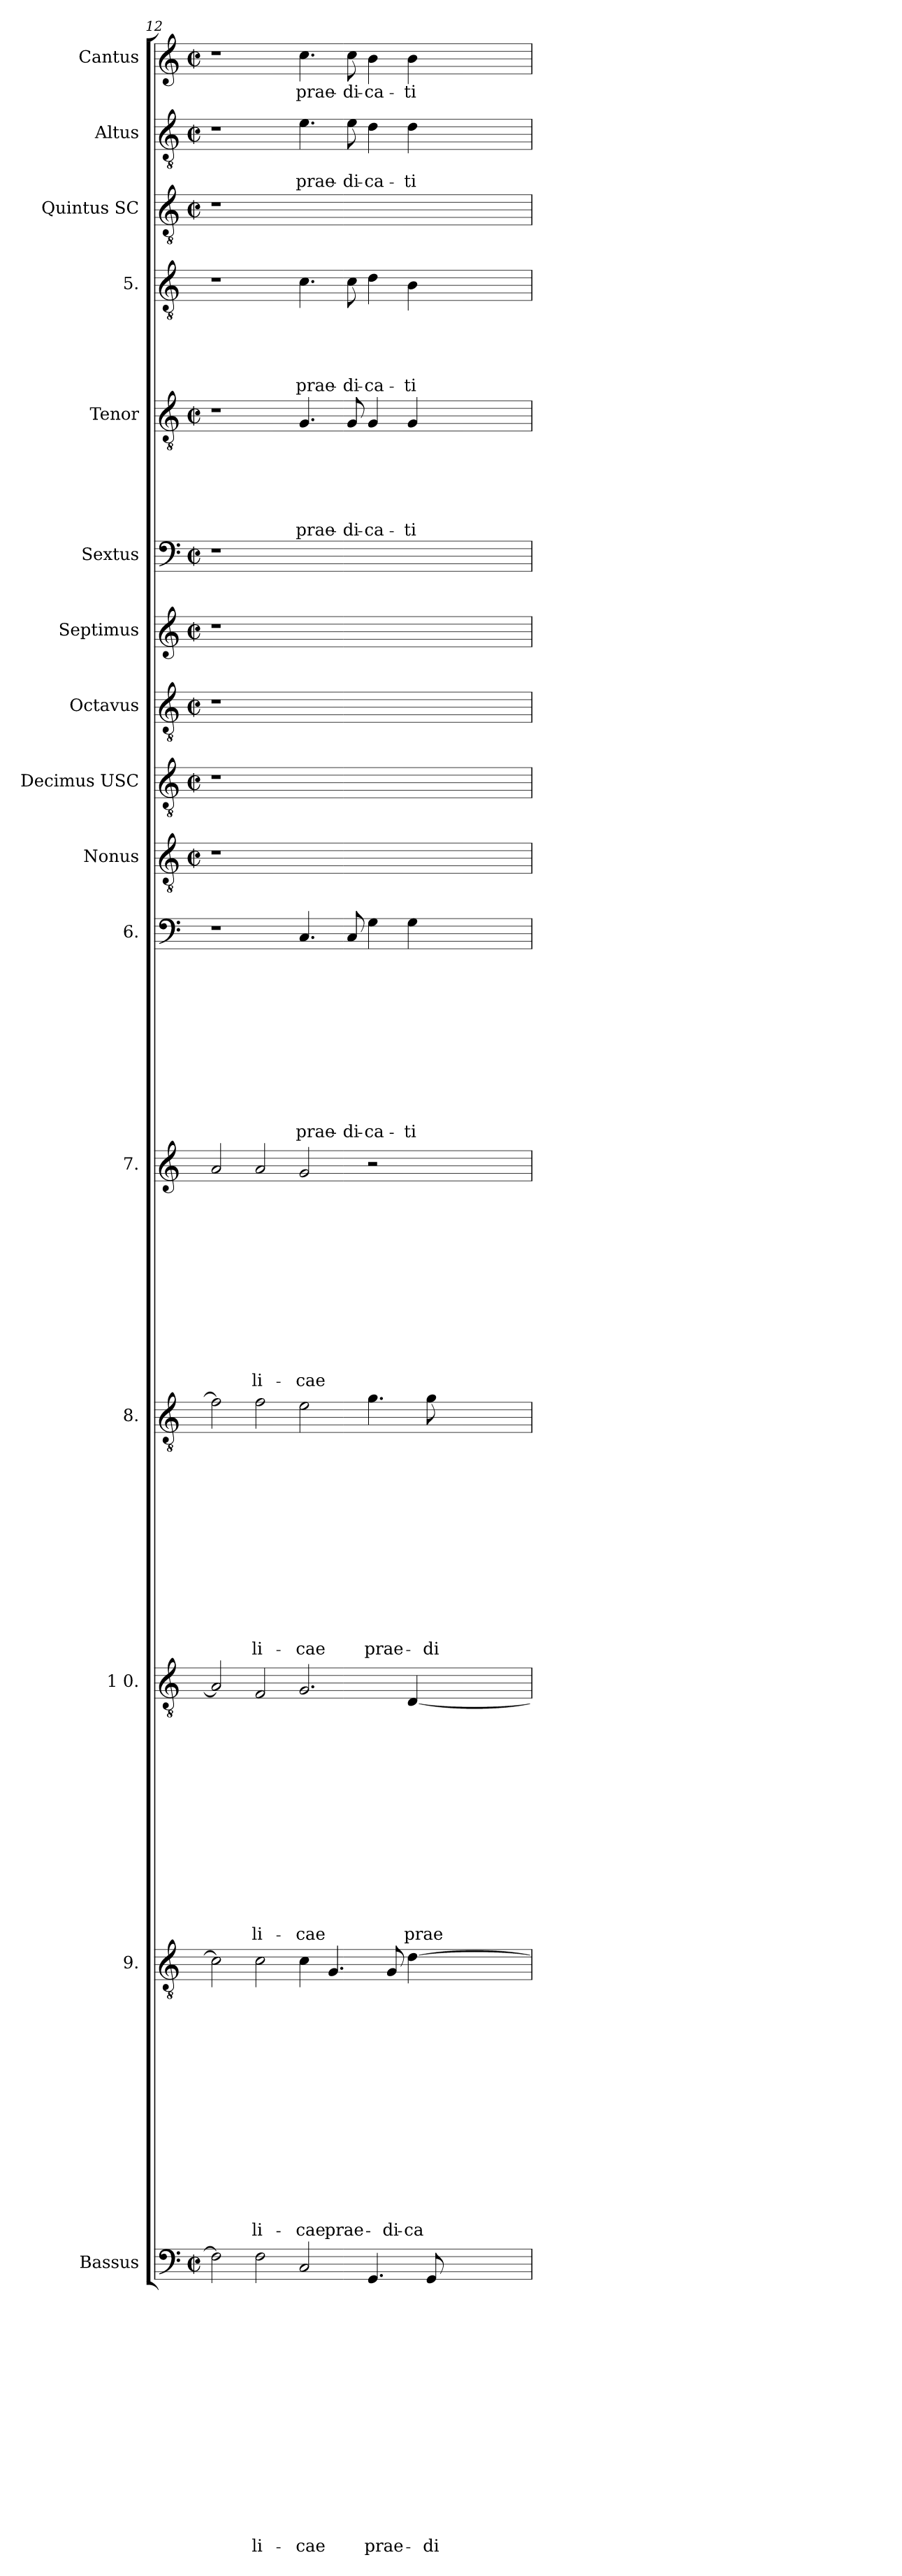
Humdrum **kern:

**kern	**text	**text	**text	**text	**text	**text	**text	**text	**text	**text	**text	**text	**text	**text	**text	**text	**kern	**text	**text	**text	**text	**text	**text	**text	**text	**text	**text	**text	**text	**text	**text	**text	**kern	**text	**text	**text	**text	**text	**text	**text	**text	**text	**text	**text	**text	**text	**text	**kern	**text	**text	**text	**text	**text	**text	**text	**text	**text	**text	**text	**text	**text	**kern	**text	**text	**text	**text	**text	**text	**text	**text	**text	**text	**text	**text	**kern	**text	**text	**text	**text	**text	**text	**text	**text	**text	**text	**text	**kern	**kern	**kern	**kern	**kern	**kern	**text	**text	**text	**text	**text	**text	**kern	**text	**text	**text	**text	**text	**kern	**kern	**text	**text	**kern	**text
*part16	*part16	*part16	*part16	*part16	*part16	*part16	*part16	*part16	*part16	*part16	*part16	*part16	*part16	*part16	*part16	*part16	*part15	*part15	*part15	*part15	*part15	*part15	*part15	*part15	*part15	*part15	*part15	*part15	*part15	*part15	*part15	*part15	*part14	*part14	*part14	*part14	*part14	*part14	*part14	*part14	*part14	*part14	*part14	*part14	*part14	*part14	*part14	*part13	*part13	*part13	*part13	*part13	*part13	*part13	*part13	*part13	*part13	*part13	*part13	*part13	*part13	*part12	*part12	*part12	*part12	*part12	*part12	*part12	*part12	*part12	*part12	*part12	*part12	*part12	*part11	*part11	*part11	*part11	*part11	*part11	*part11	*part11	*part11	*part11	*part11	*part11	*part10	*part9	*part8	*part7	*part6	*part5	*part5	*part5	*part5	*part5	*part5	*part5	*part4	*part4	*part4	*part4	*part4	*part4	*part3	*part2	*part2	*part2	*part1	*part1
*staff16	*staff16	*staff16	*staff16	*staff16	*staff16	*staff16	*staff16	*staff16	*staff16	*staff16	*staff16	*staff16	*staff16	*staff16	*staff16	*staff16	*staff15	*staff15	*staff15	*staff15	*staff15	*staff15	*staff15	*staff15	*staff15	*staff15	*staff15	*staff15	*staff15	*staff15	*staff15	*staff15	*staff14	*staff14	*staff14	*staff14	*staff14	*staff14	*staff14	*staff14	*staff14	*staff14	*staff14	*staff14	*staff14	*staff14	*staff14	*staff13	*staff13	*staff13	*staff13	*staff13	*staff13	*staff13	*staff13	*staff13	*staff13	*staff13	*staff13	*staff13	*staff13	*staff12	*staff12	*staff12	*staff12	*staff12	*staff12	*staff12	*staff12	*staff12	*staff12	*staff12	*staff12	*staff12	*staff11	*staff11	*staff11	*staff11	*staff11	*staff11	*staff11	*staff11	*staff11	*staff11	*staff11	*staff11	*staff10	*staff9	*staff8	*staff7	*staff6	*staff5	*staff5	*staff5	*staff5	*staff5	*staff5	*staff5	*staff4	*staff4	*staff4	*staff4	*staff4	*staff4	*staff3	*staff2	*staff2	*staff2	*staff1	*staff1
*I"Bassus	*	*	*	*	*	*	*	*	*	*	*	*	*	*	*	*	*I"9.	*	*	*	*	*	*	*	*	*	*	*	*	*	*	*	*I"1 0.	*	*	*	*	*	*	*	*	*	*	*	*	*	*	*I"8.	*	*	*	*	*	*	*	*	*	*	*	*	*	*I"7.	*	*	*	*	*	*	*	*	*	*	*	*	*I"6.	*	*	*	*	*	*	*	*	*	*	*	*I"Nonus	*I"Decimus USC	*I"Octavus	*I"Septimus	*I"Sextus	*I"Tenor	*	*	*	*	*	*	*I"5.	*	*	*	*	*	*I"Quintus SC	*I"Altus	*	*	*I"Cantus	*
*I'B.	*	*	*	*	*	*	*	*	*	*	*	*	*	*	*	*	*	*	*	*	*	*	*	*	*	*	*	*	*	*	*	*	*	*	*	*	*	*	*	*	*	*	*	*	*	*	*	*	*	*	*	*	*	*	*	*	*	*	*	*	*	*	*	*	*	*	*	*	*	*	*	*	*	*	*	*	*	*	*	*	*	*	*	*	*	*	*	*	*	*	*	*I'T.	*	*	*	*	*	*	*	*	*	*	*	*	*	*I'A.	*	*	*I'C.	*
*clefF4	*	*	*	*	*	*	*	*	*	*	*	*	*	*	*	*	*clefGv2	*	*	*	*	*	*	*	*	*	*	*	*	*	*	*	*clefGv2	*	*	*	*	*	*	*	*	*	*	*	*	*	*	*clefGv2	*	*	*	*	*	*	*	*	*	*	*	*	*	*clefG2	*	*	*	*	*	*	*	*	*	*	*	*	*clefF4	*	*	*	*	*	*	*	*	*	*	*	*clefGv2	*clefGv2	*clefGv2	*clefG2	*clefF4	*clefGv2	*	*	*	*	*	*	*clefGv2	*	*	*	*	*	*clefGv2	*clefGv2	*	*	*clefG2	*
*k[]	*	*	*	*	*	*	*	*	*	*	*	*	*	*	*	*	*k[]	*	*	*	*	*	*	*	*	*	*	*	*	*	*	*	*k[]	*	*	*	*	*	*	*	*	*	*	*	*	*	*	*k[]	*	*	*	*	*	*	*	*	*	*	*	*	*	*k[]	*	*	*	*	*	*	*	*	*	*	*	*	*k[]	*	*	*	*	*	*	*	*	*	*	*	*k[]	*k[]	*k[]	*k[]	*k[]	*k[]	*	*	*	*	*	*	*k[]	*	*	*	*	*	*k[]	*k[]	*	*	*k[]	*
*C:	*	*	*	*	*	*	*	*	*	*	*	*	*	*	*	*	*C:	*	*	*	*	*	*	*	*	*	*	*	*	*	*	*	*C:	*	*	*	*	*	*	*	*	*	*	*	*	*	*	*C:	*	*	*	*	*	*	*	*	*	*	*	*	*	*C:	*	*	*	*	*	*	*	*	*	*	*	*	*C:	*	*	*	*	*	*	*	*	*	*	*	*C:	*C:	*C:	*C:	*C:	*C:	*	*	*	*	*	*	*C:	*	*	*	*	*	*C:	*C:	*	*	*C:	*
*M2/2	*	*	*	*	*	*	*	*	*	*	*	*	*	*	*	*	*	*	*	*	*	*	*	*	*	*	*	*	*	*	*	*	*	*	*	*	*	*	*	*	*	*	*	*	*	*	*	*	*	*	*	*	*	*	*	*	*	*	*	*	*	*	*	*	*	*	*	*	*	*	*	*	*	*	*	*	*	*	*	*	*	*	*	*	*	*	*M2/2	*M2/2	*M2/2	*M2/2	*M2/2	*M2/2	*	*	*	*	*	*	*	*	*	*	*	*	*M2/2	*M2/2	*	*	*M2/2	*
*met(c|)	*	*	*	*	*	*	*	*	*	*	*	*	*	*	*	*	*	*	*	*	*	*	*	*	*	*	*	*	*	*	*	*	*	*	*	*	*	*	*	*	*	*	*	*	*	*	*	*	*	*	*	*	*	*	*	*	*	*	*	*	*	*	*	*	*	*	*	*	*	*	*	*	*	*	*	*	*	*	*	*	*	*	*	*	*	*	*met(c|)	*met(c|)	*met(c|)	*met(c|)	*met(c|)	*met(c|)	*	*	*	*	*	*	*	*	*	*	*	*	*met(c|)	*met(c|)	*	*	*met(c|)	*
=12	=12	=12	=12	=12	=12	=12	=12	=12	=12	=12	=12	=12	=12	=12	=12	=12	=12	=12	=12	=12	=12	=12	=12	=12	=12	=12	=12	=12	=12	=12	=12	=12	=12	=12	=12	=12	=12	=12	=12	=12	=12	=12	=12	=12	=12	=12	=12	=12	=12	=12	=12	=12	=12	=12	=12	=12	=12	=12	=12	=12	=12	=12	=12	=12	=12	=12	=12	=12	=12	=12	=12	=12	=12	=12	=12	=12	=12	=12	=12	=12	=12	=12	=12	=12	=12	=12	=12	=12	=12	=12	=12	=12	=12	=12	=12	=12	=12	=12	=12	=12	=12	=12	=12	=12	=12	=12	=12	=12	=12	=12
2F\]	.	.	.	.	.	.	.	.	.	.	.	.	.	.	.	.	2c\]	.	.	.	.	.	.	.	.	.	.	.	.	.	.	.	2A/]	.	.	.	.	.	.	.	.	.	.	.	.	.	.	2f\]	.	.	.	.	.	.	.	.	.	.	.	.	.	2a/	.	.	.	.	.	.	.	.	.	.	.	.	1r	.	.	.	.	.	.	.	.	.	.	.	1r	1r	1r	1r	1r	1r	.	.	.	.	.	.	1r	.	.	.	.	.	1r	1r	.	.	1r	.
!	!	!	!	!	!	!	!	!	!	!	!	!	!	!	!	!LO:LY:b	!	!	!	!	!	!	!	!	!	!	!	!	!	!	!	!LO:LY:b	!	!	!	!	!	!	!	!	!	!	!	!	!	!	!LO:LY:b	!	!	!	!	!	!	!	!	!	!	!	!	!	!LO:LY:b	!	!	!	!	!	!	!	!	!	!	!	!	!LO:LY:b	!	!	!	!	!	!	!	!	!	!	!	!	!	!	!	!	!	!	!	!	!	!	!	!	!	!	!	!	!	!	!	!	!	!	!	!
2F\	.	.	.	.	.	.	.	.	.	.	.	.	.	.	.	-li-	2c\	.	.	.	.	.	.	.	.	.	.	.	.	.	.	-li-	2F/	.	.	.	.	.	.	.	.	.	.	.	.	.	-li-	2f\	.	.	.	.	.	.	.	.	.	.	.	.	-li-	2a/	.	.	.	.	.	.	.	.	.	.	.	-li-	.	.	.	.	.	.	.	.	.	.	.	.	.	.	.	.	.	.	.	.	.	.	.	.	.	.	.	.	.	.	.	.	.	.	.	.
!	!	!	!	!	!	!	!	!	!	!	!	!	!	!	!	!LO:LY:b	!	!	!	!	!	!	!	!	!	!	!	!	!	!	!	!LO:LY:b	!	!	!	!	!	!	!	!	!	!	!	!	!	!	!LO:LY:b	!	!	!	!	!	!	!	!	!	!	!	!	!	!LO:LY:b	!	!	!	!	!	!	!	!	!	!	!	!	!LO:LY:b	!	!	!	!	!	!	!	!	!	!	!	!LO:LY:b	!	!	!	!	!	!	!	!	!	!	!	!LO:LY:b	!	!	!	!	!	!LO:LY:b	!	!	!	!LO:LY:b	!	!LO:LY:b
2C/	.	.	.	.	.	.	.	.	.	.	.	.	.	.	.	-cae	4c\	.	.	.	.	.	.	.	.	.	.	.	.	.	.	-cae	2.G/	.	.	.	.	.	.	.	.	.	.	.	.	.	-cae	2e\	.	.	.	.	.	.	.	.	.	.	.	.	-cae	2g/	.	.	.	.	.	.	.	.	.	.	.	-cae	4.C/	.	.	.	.	.	.	.	.	.	.	prae-	1ryy	1ryy	1ryy	1ryy	1ryy	4.G/	.	.	.	.	.	prae-	4.c\	.	.	.	.	prae-	1ryy	4.e\	.	prae-	4.cc\	prae-
!	!	!	!	!	!	!	!	!	!	!	!	!	!	!	!	!	!	!	!	!	!	!	!	!	!	!	!	!	!	!	!	!LO:LY:b	!	!	!	!	!	!	!	!	!	!	!	!	!	!	!	!	!	!	!	!	!	!	!	!	!	!	!	!	!	!	!	!	!	!	!	!	!	!	!	!	!	!	!	!	!	!	!	!	!	!	!	!	!	!	!	!	!	!	!	!	!	!	!	!	!	!	!	!	!	!	!	!	!	!	!	!	!	!
.	.	.	.	.	.	.	.	.	.	.	.	.	.	.	.	.	4.G/	.	.	.	.	.	.	.	.	.	.	.	.	.	.	prae-	.	.	.	.	.	.	.	.	.	.	.	.	.	.	.	.	.	.	.	.	.	.	.	.	.	.	.	.	.	.	.	.	.	.	.	.	.	.	.	.	.	.	.	.	.	.	.	.	.	.	.	.	.	.	.	.	.	.	.	.	.	.	.	.	.	.	.	.	.	.	.	.	.	.	.	.	.	.
!	!	!	!	!	!	!	!	!	!	!	!	!	!	!	!	!	!	!	!	!	!	!	!	!	!	!	!	!	!	!	!	!	!	!	!	!	!	!	!	!	!	!	!	!	!	!	!	!	!	!	!	!	!	!	!	!	!	!	!	!	!	!	!	!	!	!	!	!	!	!	!	!	!	!	!	!	!	!	!	!	!	!	!	!	!	!LO:LY:b	!	!	!	!	!	!	!	!	!	!	!	!LO:LY:b	!	!	!	!	!	!LO:LY:b	!	!	!	!LO:LY:b	!	!LO:LY:b
.	.	.	.	.	.	.	.	.	.	.	.	.	.	.	.	.	.	.	.	.	.	.	.	.	.	.	.	.	.	.	.	.	.	.	.	.	.	.	.	.	.	.	.	.	.	.	.	.	.	.	.	.	.	.	.	.	.	.	.	.	.	.	.	.	.	.	.	.	.	.	.	.	.	.	8C/	.	.	.	.	.	.	.	.	.	.	-di-	.	.	.	.	.	8G/	.	.	.	.	.	-di-	8c\	.	.	.	.	-di-	.	8e\	.	-di-	8cc\	-di-
!	!	!	!	!	!	!	!	!	!	!	!	!	!	!	!	!LO:LY:b	!	!	!	!	!	!	!	!	!	!	!	!	!	!	!	!	!	!	!	!	!	!	!	!	!	!	!	!	!	!	!	!	!	!	!	!	!	!	!	!	!	!	!	!	!LO:LY:b	!	!	!	!	!	!	!	!	!	!	!	!	!	!	!	!	!	!	!	!	!	!	!	!	!LO:LY:b:rj	!	!	!	!	!	!	!	!	!	!	!	!LO:LY:b:rj	!	!	!	!	!	!LO:LY:b:rj	!	!	!	!LO:LY:b:rj	!	!LO:LY:b:rj
4.GG/	.	.	.	.	.	.	.	.	.	.	.	.	.	.	.	prae-	.	.	.	.	.	.	.	.	.	.	.	.	.	.	.	.	.	.	.	.	.	.	.	.	.	.	.	.	.	.	.	4.g\	.	.	.	.	.	.	.	.	.	.	.	.	prae-	2r	.	.	.	.	.	.	.	.	.	.	.	.	4G\	.	.	.	.	.	.	.	.	.	.	-ca-	.	.	.	.	.	4G/	.	.	.	.	.	-ca-	4d\	.	.	.	.	-ca-	.	4d\	.	-ca-	4b\	-ca-
!	!	!	!	!	!	!	!	!	!	!	!	!	!	!	!	!	!	!	!	!	!	!	!	!	!	!	!	!	!	!	!	!LO:LY:b	!	!	!	!	!	!	!	!	!	!	!	!	!	!	!	!	!	!	!	!	!	!	!	!	!	!	!	!	!	!	!	!	!	!	!	!	!	!	!	!	!	!	!	!	!	!	!	!	!	!	!	!	!	!	!	!	!	!	!	!	!	!	!	!	!	!	!	!	!	!	!	!	!	!	!	!	!	!
.	.	.	.	.	.	.	.	.	.	.	.	.	.	.	.	.	8G/	.	.	.	.	.	.	.	.	.	.	.	.	.	.	-di-	.	.	.	.	.	.	.	.	.	.	.	.	.	.	.	.	.	.	.	.	.	.	.	.	.	.	.	.	.	.	.	.	.	.	.	.	.	.	.	.	.	.	.	.	.	.	.	.	.	.	.	.	.	.	.	.	.	.	.	.	.	.	.	.	.	.	.	.	.	.	.	.	.	.	.	.	.	.
!	!	!	!	!	!	!	!	!	!	!	!	!	!	!	!	!	!	!	!	!	!	!	!	!	!	!	!	!	!	!	!	!LO:LY:b	!	!	!	!	!	!	!	!	!	!	!	!	!	!	!LO:LY:b	!	!	!	!	!	!	!	!	!	!	!	!	!	!	!	!	!	!	!	!	!	!	!	!	!	!	!	!	!	!	!	!	!	!	!	!	!	!	!LO:LY:b	!	!	!	!	!	!	!	!	!	!	!	!LO:LY:b	!	!	!	!	!	!LO:LY:b	!	!	!	!LO:LY:b	!	!LO:LY:b
.	.	.	.	.	.	.	.	.	.	.	.	.	.	.	.	.	[>4d\	.	.	.	.	.	.	.	.	.	.	.	.	.	.	-ca-	[<4D/	.	.	.	.	.	.	.	.	.	.	.	.	.	prae-	.	.	.	.	.	.	.	.	.	.	.	.	.	.	.	.	.	.	.	.	.	.	.	.	.	.	.	4G\	.	.	.	.	.	.	.	.	.	.	-ti-	.	.	.	.	.	4G/	.	.	.	.	.	-ti-	4B\	.	.	.	.	-ti-	.	4d\	.	-ti-	4b\	-ti-
!	!	!	!	!	!	!	!	!	!	!	!	!	!	!	!	!LO:LY:b	!	!	!	!	!	!	!	!	!	!	!	!	!	!	!	!	!	!	!	!	!	!	!	!	!	!	!	!	!	!	!	!	!	!	!	!	!	!	!	!	!	!	!	!	!LO:LY:b	!	!	!	!	!	!	!	!	!	!	!	!	!	!	!	!	!	!	!	!	!	!	!	!	!	!	!	!	!	!	!	!	!	!	!	!	!	!	!	!	!	!	!	!	!	!	!	!	!
8GG/	.	.	.	.	.	.	.	.	.	.	.	.	.	.	.	-di-	.	.	.	.	.	.	.	.	.	.	.	.	.	.	.	.	.	.	.	.	.	.	.	.	.	.	.	.	.	.	.	8g\	.	.	.	.	.	.	.	.	.	.	.	.	-di-	.	.	.	.	.	.	.	.	.	.	.	.	.	.	.	.	.	.	.	.	.	.	.	.	.	.	.	.	.	.	.	.	.	.	.	.	.	.	.	.	.	.	.	.	.	.	.	.	.
=	=	=	=	=	=	=	=	=	=	=	=	=	=	=	=	=	=	=	=	=	=	=	=	=	=	=	=	=	=	=	=	=	=	=	=	=	=	=	=	=	=	=	=	=	=	=	=	=	=	=	=	=	=	=	=	=	=	=	=	=	=	=	=	=	=	=	=	=	=	=	=	=	=	=	=	=	=	=	=	=	=	=	=	=	=	=	=	=	=	=	=	=	=	=	=	=	=	=	=	=	=	=	=	=	=	=	=	=	=	=
*-	*-	*-	*-	*-	*-	*-	*-	*-	*-	*-	*-	*-	*-	*-	*-	*-	*-	*-	*-	*-	*-	*-	*-	*-	*-	*-	*-	*-	*-	*-	*-	*-	*-	*-	*-	*-	*-	*-	*-	*-	*-	*-	*-	*-	*-	*-	*-	*-	*-	*-	*-	*-	*-	*-	*-	*-	*-	*-	*-	*-	*-	*-	*-	*-	*-	*-	*-	*-	*-	*-	*-	*-	*-	*-	*-	*-	*-	*-	*-	*-	*-	*-	*-	*-	*-	*-	*-	*-	*-	*-	*-	*-	*-	*-	*-	*-	*-	*-	*-	*-	*-	*-	*-	*-	*-	*-	*-	*-	*-	*-
